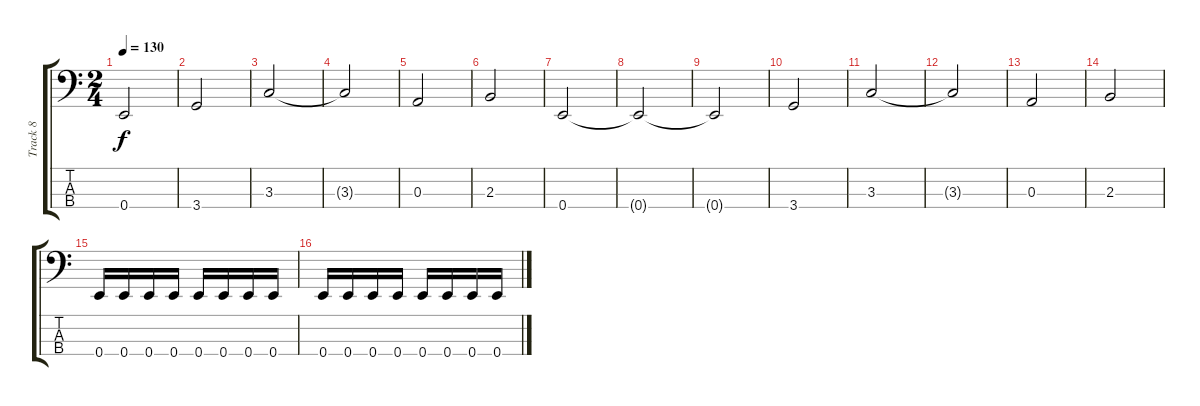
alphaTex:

\track ("Track 8" "Track 8") {instrument electricbassfinger}
\staff {score tabs}
\tuning (G2 D2 A1 E1) {hide}
\ts (2 4)
\tempo 130
\clef f4
\ks c
0.4{t}.2{dy f} |
3.4.2 |
3.3.2 |
3.3{t}.2 |
0.3.2 |
2.3.2 |
0.4.2 |
0.4{t}.2 |
0.4{t}.2 |
3.4.2 |
3.3.2 |
3.3{t}.2 |
0.3.2 |
2.3.2 |
0.4.16 0.4.16 0.4.16 0.4.16 0.4.16 0.4.16 0.4.16 0.4.16 |
0.4.16 0.4.16 0.4.16 0.4.16 0.4.16 0.4.16 0.4.16 0.4.16
